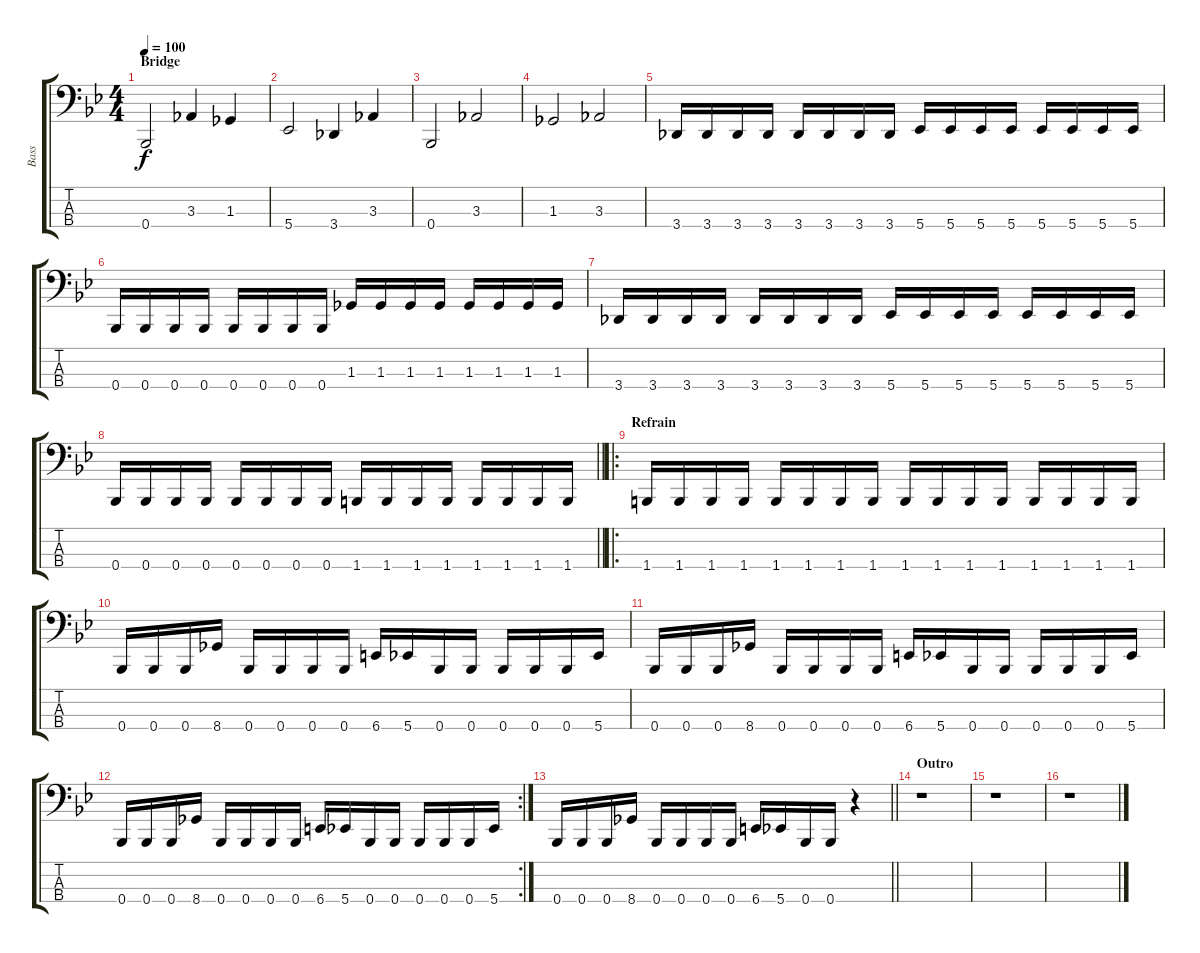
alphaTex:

\track ("Bass" "Bass") {instrument electricbassfinger}
\staff {score tabs}
\tuning (Eb2 Bb1 F1 Bb0) {hide}
\ts (4 4)
\section ("" "Bridge")
\tempo 100
\clef f4
\ks bb
0.4.2{dy f} 3.3.4 1.3.4 |
5.4.2 3.4.4 3.3.4 |
0.4.2 3.3.2 |
1.3.2 3.3.2 |
3.4.16 3.4.16 3.4.16 3.4.16 3.4.16 3.4.16 3.4.16 3.4.16 5.4.16 5.4.16 5.4.16 5.4.16 5.4.16 5.4.16 5.4.16 5.4.16 |
0.4.16 0.4.16 0.4.16 0.4.16 0.4.16 0.4.16 0.4.16 0.4.16 1.3.16 1.3.16 1.3.16 1.3.16 1.3.16 1.3.16 1.3.16 1.3.16 |
3.4.16 3.4.16 3.4.16 3.4.16 3.4.16 3.4.16 3.4.16 3.4.16 5.4.16 5.4.16 5.4.16 5.4.16 5.4.16 5.4.16 5.4.16 5.4.16 |
\barLineRight lightlight
0.4.16 0.4.16 0.4.16 0.4.16 0.4.16 0.4.16 0.4.16 0.4.16 1.4.16 1.4.16 1.4.16 1.4.16 1.4.16 1.4.16 1.4.16 1.4.16 |
\ro
\section ("" "Refrain")
1.4.16 1.4.16 1.4.16 1.4.16 1.4.16 1.4.16 1.4.16 1.4.16 1.4.16 1.4.16 1.4.16 1.4.16 1.4.16 1.4.16 1.4.16 1.4.16 |
0.4.16 0.4.16 0.4.16 8.4.16 0.4.16 0.4.16 0.4.16 0.4.16 6.4.16 5.4.16 0.4.16 0.4.16 0.4.16 0.4.16 0.4.16 5.4.16 |
0.4.16 0.4.16 0.4.16 8.4.16 0.4.16 0.4.16 0.4.16 0.4.16 6.4.16 5.4.16 0.4.16 0.4.16 0.4.16 0.4.16 0.4.16 5.4.16 |
\rc 2
0.4.16 0.4.16 0.4.16 8.4.16 0.4.16 0.4.16 0.4.16 0.4.16 6.4.16 5.4.16 0.4.16 0.4.16 0.4.16 0.4.16 0.4.16 5.4.16 |
\barLineRight lightlight
0.4.16 0.4.16 0.4.16 8.4.16 0.4.16 0.4.16 0.4.16 0.4.16 6.4.16 5.4.16 0.4.16 0.4.16 r.4 |
\section ("" "Outro")
r.1 |
r.1 |
r.1
